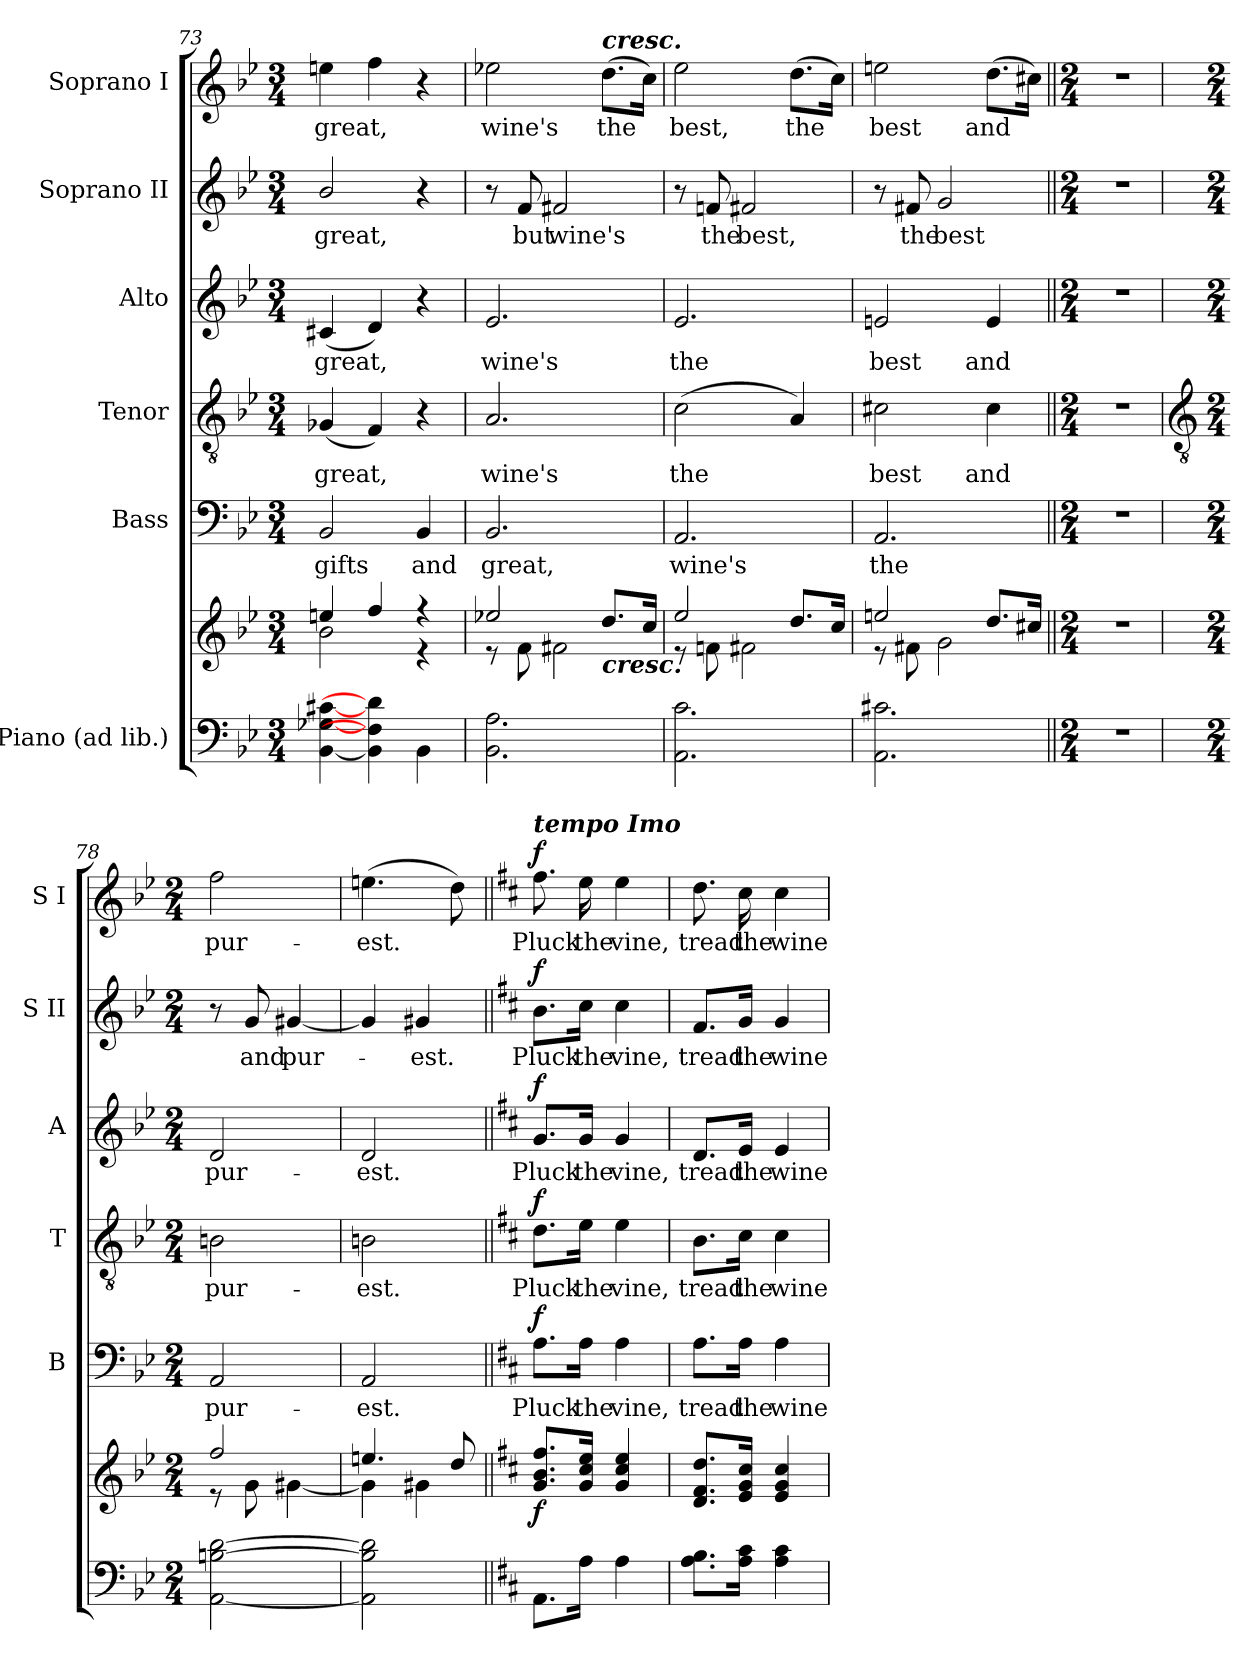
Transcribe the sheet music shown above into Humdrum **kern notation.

**kern	**kern	**dynam	**kern	**text	**dynam	**kern	**text	**dynam	**kern	**text	**dynam	**kern	**text	**dynam	**kern	**text	**dynam
*part6	*part6	*part6	*part5	*part5	*part5	*part4	*part4	*part4	*part3	*part3	*part3	*part2	*part2	*part2	*part1	*part1	*part1
*staff7	*staff6	*staff6/7	*staff5	*staff5	*staff5	*staff4	*staff4	*staff4	*staff3	*staff3	*staff3	*staff2	*staff2	*staff2	*staff1	*staff1	*staff1
*I"Piano (ad lib.)	*	*	*I"Bass	*	*	*I"Tenor	*	*	*I"Alto	*	*	*I"Soprano II	*	*	*I"Soprano I	*	*
*	*	*	*I'B	*	*	*I'T	*	*	*I'A	*	*	*I'S II	*	*	*I'S I	*	*
*clefF4	*clefG2	*	*clefF4	*	*	*clefGv2	*	*	*clefG2	*	*	*clefG2	*	*	*clefG2	*	*
*k[b-e-]	*k[b-e-]	*	*k[b-e-]	*	*	*k[b-e-]	*	*	*k[b-e-]	*	*	*k[b-e-]	*	*	*k[b-e-]	*	*
*B-:	*B-:	*	*B-:	*	*	*B-:	*	*	*B-:	*	*	*B-:	*	*	*B-:	*	*
*M3/4	*M3/4	*	*M3/4	*	*	*M3/4	*	*	*M3/4	*	*	*M3/4	*	*	*M3/4	*	*
=73	=73	=73	=73	=73	=73	=73	=73	=73	=73	=73	=73	=73	=73	=73	=73	=73	=73
*^	*^	*	*	*	*	*	*	*	*	*	*	*	*	*	*	*	*
!	!	!	!	!	!	!LO:LY:b	!	!	!LO:LY:b	!	!	!LO:LY:b	!	!	!LO:LY:b	!	!	!LO:LY:b	!
2.ryy	[4BB- [4G-X [4c#X	4een/	2b-\	.	2BB-	gifts	.	(<4G-X	great,	.	(<4c#X	great,	.	2b-/	great,	.	4een	great,	.
.	4BB-] 4F] 4d]	4ff/	.	.	.	.	.	4F)	.	.	4d)	.	.	.	.	.	4ff	.	.
!	!	!	!	!	!	!LO:LY:b	!	!	!	!	!	!	!	!	!	!	!	!	!
.	4BB-	4r	4r	.	4BB-	and	.	4r	.	.	4r	.	.	4r	.	.	4r	.	.
=74	=74	=74	=74	=74	=74	=74	=74	=74	=74	=74	=74	=74	=74	=74	=74	=74	=74	=74	=74
!	!	!	!	!	!	!LO:LY:b	!	!	!LO:LY:b	!	!	!LO:LY:b	!	!	!	!	!	!LO:LY:b	!
2.ryy	2.BB- 2.A	2ee-X/	8r	.	2.BB-	great,	.	2.A	wine's	.	2.e-	wine's	.	8r	.	.	2ee-X	wine's	.
!	!	!	!	!	!	!	!	!	!	!	!	!	!	!	!LO:LY:b	!	!	!	!
.	.	.	8f\	.	.	.	.	.	.	.	.	.	.	8f	but	.	.	.	.
!	!	!	!	!	!	!	!	!	!	!	!	!	!	!	!LO:LY:b	!	!	!	!
.	.	.	2f#X\	.	.	.	.	.	.	.	.	.	.	2f#X	wine's	.	.	.	.
!	!	!	!	!	!	!	!	!	!	!	!	!	!	!	!	!	!LO:TX:a:Bi:t=cresc.	!	!
!	!	!LO:TX:b:Bi:t=cresc.	!	!	!	!	!	!	!	!	!	!	!	!	!	!	!	!	!
!	!	!	!	!	!	!	!	!	!	!	!	!	!	!	!	!	!	!LO:LY:b	!
.	.	8.dd/L	.	.	.	.	.	.	.	.	.	.	.	.	.	.	(>8.ddL	the	.
.	.	16cc/J	.	.	.	.	.	.	.	.	.	.	.	.	.	.	16ccJ)	.	.
=75	=75	=75	=75	=75	=75	=75	=75	=75	=75	=75	=75	=75	=75	=75	=75	=75	=75	=75	=75
!	!	!	!	!	!	!LO:LY:b	!	!	!LO:LY:b	!	!	!LO:LY:b	!	!	!	!	!	!LO:LY:b	!
2.ryy	2.AA 2.c	2ee-/	8r	.	2.AA	wine's	.	(<2c	the	.	2.e-	the	.	8r	.	.	2ee-	best,	.
!	!	!	!	!	!	!	!	!	!	!	!	!	!	!	!LO:LY:b	!	!	!	!
.	.	.	8fn\	.	.	.	.	.	.	.	.	.	.	8fn	the	.	.	.	.
!	!	!	!	!	!	!	!	!	!	!	!	!	!	!	!LO:LY:b	!	!	!	!
.	.	.	2f#X\	.	.	.	.	.	.	.	.	.	.	2f#X	best,	.	.	.	.
!	!	!	!	!	!	!	!	!	!	!	!	!	!	!	!	!	!	!LO:LY:b	!
.	.	8.dd/L	.	.	.	.	.	4A)	.	.	.	.	.	.	.	.	(>8.ddL	the	.
.	.	16cc/J	.	.	.	.	.	.	.	.	.	.	.	.	.	.	16ccJ)	.	.
=76	=76	=76	=76	=76	=76	=76	=76	=76	=76	=76	=76	=76	=76	=76	=76	=76	=76	=76	=76
!LO:N:vis=1	!	!	!	!	!	!LO:LY:b	!	!	!LO:LY:b	!	!	!LO:LY:b	!	!	!	!	!	!LO:LY:b	!
2.ryy	2.AA 2.c#X	2een/	8r	.	2.AA	the	.	2c#X	best	.	2en	best	.	8r	.	.	2een	best	.
!	!	!	!	!	!	!	!	!	!	!	!	!	!	!	!LO:LY:b	!	!	!	!
.	.	.	8f#X\	.	.	.	.	.	.	.	.	.	.	8f#X	the	.	.	.	.
!	!	!	!	!	!	!	!	!	!	!	!	!	!	!	!LO:LY:b	!	!	!	!
.	.	.	2g\	.	.	.	.	.	.	.	.	.	.	2g	best	.	.	.	.
!	!	!	!	!	!	!	!	!	!LO:LY:b	!	!	!LO:LY:b	!	!	!	!	!	!LO:LY:b	!
.	.	8.dd/L	.	.	.	.	.	4c#	and	.	4e	and	.	.	.	.	(>8.ddL	and	.
.	.	16cc#X/J	.	.	.	.	.	.	.	.	.	.	.	.	.	.	16cc#XJ)	.	.
*v	*v	*	*	*	*	*	*	*	*	*	*	*	*	*	*	*	*	*	*
*	*v	*v	*	*	*	*	*	*	*	*	*	*	*	*	*	*	*	*
=77||	=77||	=77||	=77||	=77||	=77||	=77||	=77||	=77||	=77||	=77||	=77||	=77||	=77||	=77||	=77||	=77||	=77||
*M2/4	*M2/4	*	*M2/4	*	*	*M2/4	*	*	*M2/4	*	*	*M2/4	*	*	*M2/4	*	*
2r	2r	.	2r	.	.	2r	.	.	2r	.	.	2r	.	.	2r	.	.
!!LO:LB:g=z
=78	=78	=78	=78	=78	=78	=78	=78	=78	=78	=78	=78	=78	=78	=78	=78	=78	=78
*	*	*	*	*	*	*clefGv2	*	*	*	*	*	*	*	*	*	*	*
*M2/4	*M2/4	*	*M2/4	*	*	*M2/4	*	*	*M2/4	*	*	*M2/4	*	*	*M2/4	*	*
*	*^	*	*	*	*	*	*	*	*	*	*	*	*	*	*	*	*
!	!	!	!	!	!LO:LY:b	!	!	!LO:LY:b	!	!	!LO:LY:b	!	!	!	!	!	!LO:LY:b	!
[2AA [2Bn [2d	2ff/	8r	.	2AA	pur-	.	2Bn	pur-	.	2d	pur-	.	8r	.	.	2ff	pur-	.
!	!	!	!	!	!	!	!	!	!	!	!	!	!	!LO:LY:b	!	!	!	!
.	.	8g\	.	.	.	.	.	.	.	.	.	.	8g	and	.	.	.	.
!	!	!	!	!	!	!	!	!	!	!	!	!	!	!LO:LY:b	!	!	!	!
.	.	[4g#X\	.	.	.	.	.	.	.	.	.	.	[4g#X	pur-	.	.	.	.
=79	=79	=79	=79	=79	=79	=79	=79	=79	=79	=79	=79	=79	=79	=79	=79	=79	=79	=79
!	!	!	!	!	!LO:LY:b	!	!	!LO:LY:b	!	!	!LO:LY:b	!	!	!	!	!	!LO:LY:b	!
2AA] 2B] 2d]	4.een/	4g#\]	.	2AA	-est.	.	2Bn	-est.	.	2d	-est.	.	4g#]	.	.	(>4.een	-est.	.
!	!	!	!	!	!	!	!	!	!	!	!	!	!	!LO:LY:b	!	!	!	!
.	.	4g#\	.	.	.	.	.	.	.	.	.	.	4g#	est.	.	.	.	.
.	8dd/	.	.	.	.	.	.	.	.	.	.	.	.	.	.	8dd)	.	.
=80||	=80||	=80||	=80||	=80||	=80||	=80||	=80||	=80||	=80||	=80||	=80||	=80||	=80||	=80||	=80||	=80||	=80||	=80||
*k[f#c#]	*k[f#c#]	*	*	*k[f#c#]	*	*	*k[f#c#]	*	*	*k[f#c#]	*	*	*k[f#c#]	*	*	*k[f#c#]	*	*
*D:	*D:	*	*	*D:	*	*	*D:	*	*	*D:	*	*	*D:	*	*	*D:	*	*
!	!	!	!	!	!	!	!	!	!	!	!	!	!	!	!	!LO:TX:a:Bi:t=tempo Imo	!	!
!	!	!LO:N:vis=1	!LO:DY:b	!	!LO:LY:b	!LO:DY:b	!	!LO:LY:b	!LO:DY:b	!	!LO:LY:b	!LO:DY:b	!	!LO:LY:b	!LO:DY:b	!	!LO:LY:b	!LO:DY:b
8.AAL	8.g 8.b 8.ff#L	2ryy	f	8.A\L	Pluck	f	8.d\L	Pluck	f	8.g/L	Pluck	f	8.b\L	Pluck	f	8.ff#	Pluck	f
!	!	!	!	!	!LO:LY:b	!	!	!LO:LY:b	!	!	!LO:LY:b	!	!	!LO:LY:b	!	!	!LO:LY:b	!
16AJ	16g 16cc# 16eeJ	.	.	16A\Jk	the	.	16e\Jk	the	.	16g/Jk	the	.	16cc#\Jk	the	.	16ee	the	.
!	!	!	!	!	!LO:LY:b	!	!	!LO:LY:b	!	!	!LO:LY:b	!	!	!LO:LY:b	!	!	!LO:LY:b	!
4A	4g 4cc# 4ee	.	.	4A	vine,	.	4e	vine,	.	4g	vine,	.	4cc#	vine,	.	4ee	vine,	.
=81	=81	=81	=81	=81	=81	=81	=81	=81	=81	=81	=81	=81	=81	=81	=81	=81	=81	=81
!	!	!LO:N:vis=1	!	!	!LO:LY:b	!	!	!LO:LY:b	!	!	!LO:LY:b	!	!	!LO:LY:b	!	!	!LO:LY:b	!
8.A 8.BL	8.d 8.f# 8.ddL	2ryy	.	8.A\L	tread	.	8.B\L	tread	.	8.d/L	tread	.	8.f#/L	tread	.	8.dd	tread	.
!	!	!	!	!	!LO:LY:b	!	!	!LO:LY:b	!	!	!LO:LY:b	!	!	!LO:LY:b	!	!	!LO:LY:b	!
16A 16c#J	16e 16g 16cc#J	.	.	16A\Jk	the	.	16c#\Jk	the	.	16e/Jk	the	.	16g/Jk	the	.	16cc#	the	.
!	!	!	!	!	!LO:LY:b	!	!	!LO:LY:b	!	!	!LO:LY:b	!	!	!LO:LY:b	!	!	!LO:LY:b	!
4A 4c#	4e 4g 4cc#	.	.	4A	wine	.	4c#	wine	.	4e	wine	.	4g	wine	.	4cc#	wine	.
*	*v	*v	*	*	*	*	*	*	*	*	*	*	*	*	*	*	*	*
=	=	=	=	=	=	=	=	=	=	=	=	=	=	=	=	=	=
*-	*-	*-	*-	*-	*-	*-	*-	*-	*-	*-	*-	*-	*-	*-	*-	*-	*-
